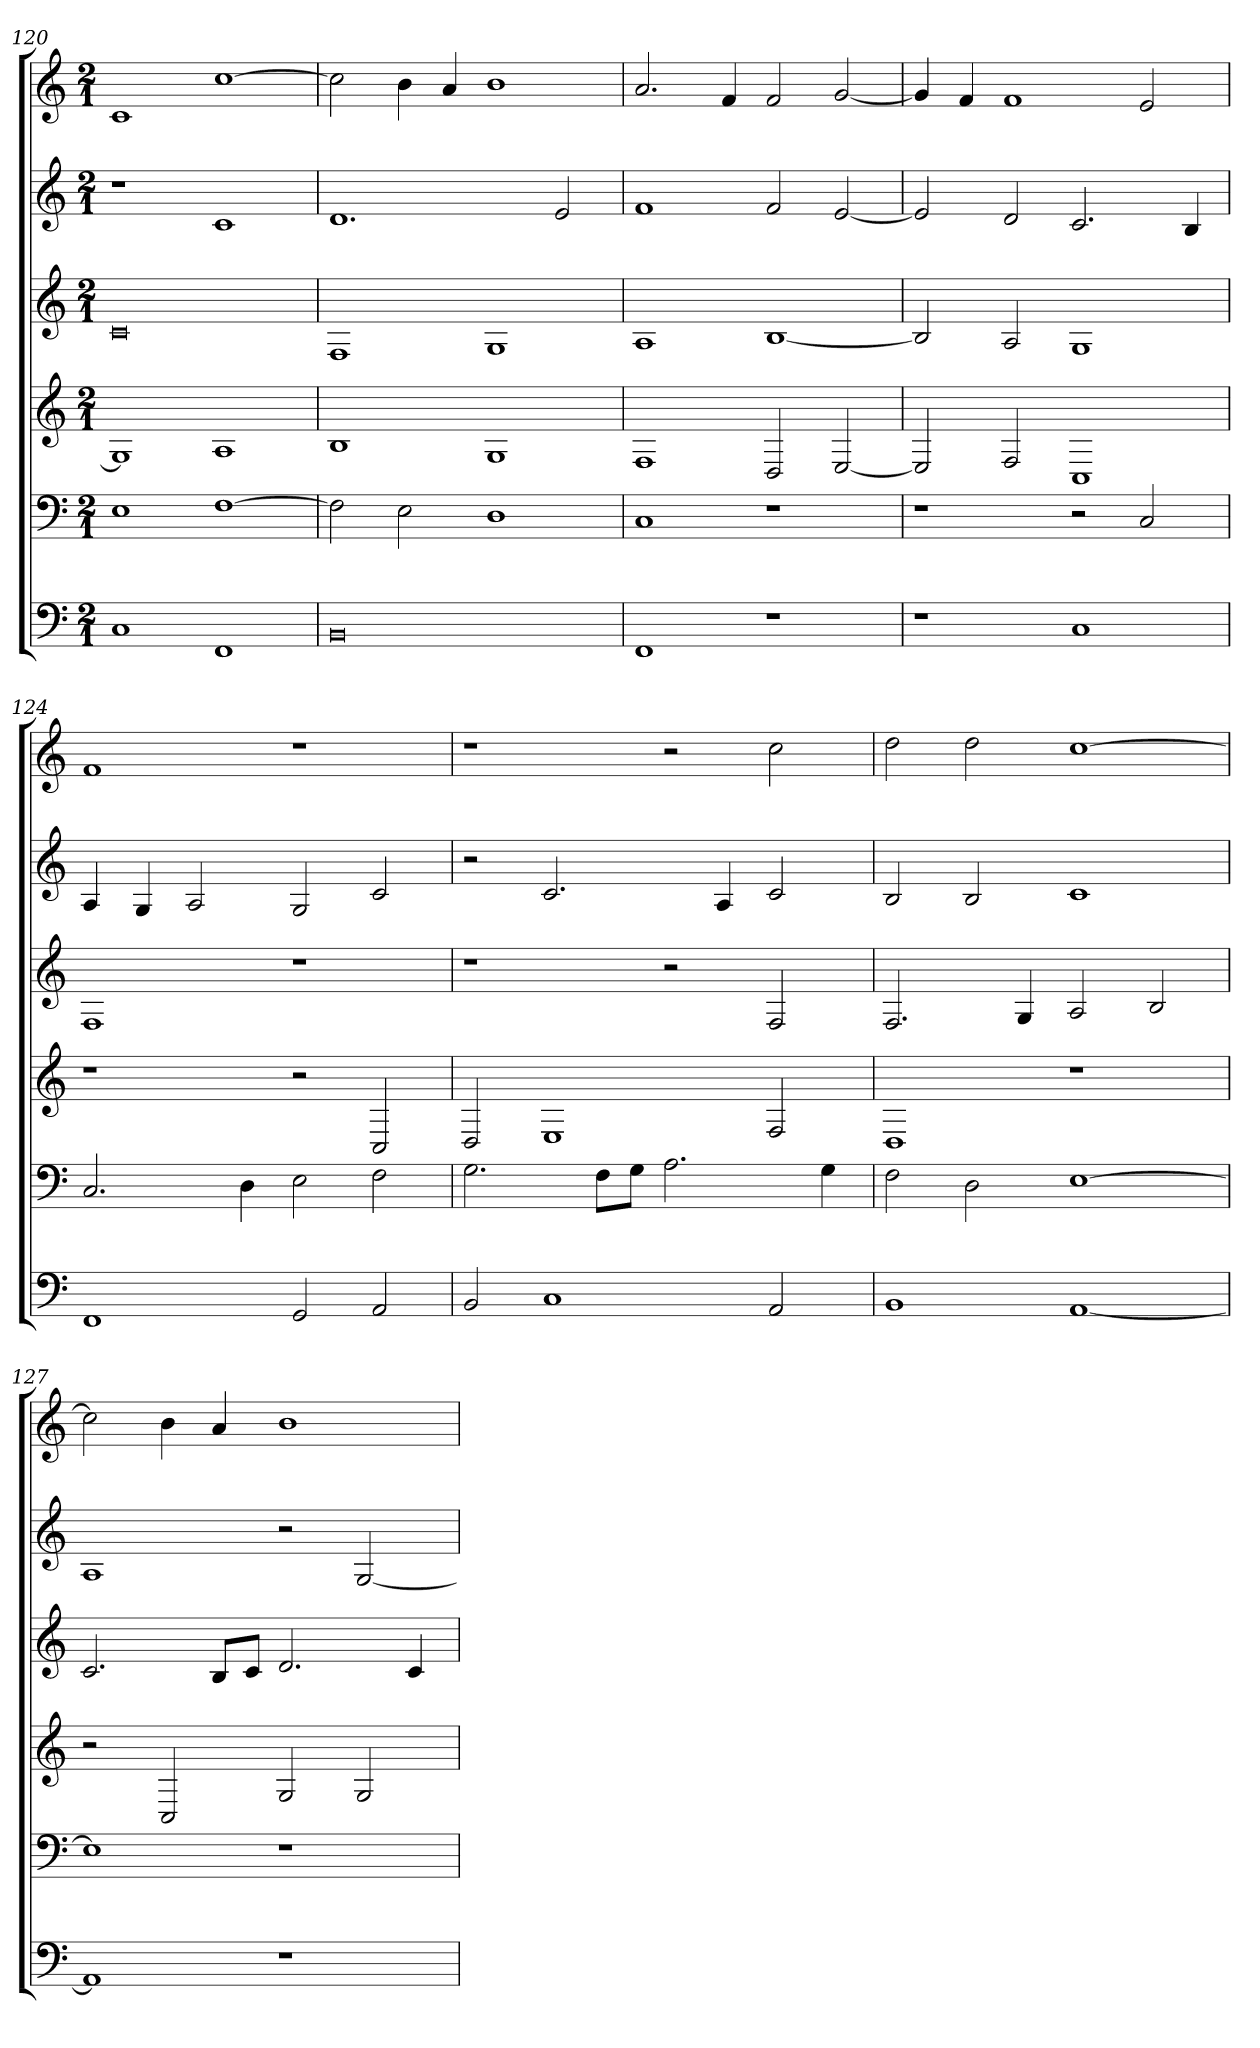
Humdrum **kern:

**kern	**kern	**kern	**kern	**kern	**kern
*part6	*part5	*part4	*part3	*part2	*part1
*staff6	*staff5	*staff4	*staff3	*staff2	*staff1
*clefF4	*clefF4	*clefG2	*clefG2	*clefG2	*clefG2
*M2/1	*M2/1	*M2/1	*M2/1	*M2/1	*M2/1
=120	=120	=120	=120	=120	=120
1C	1E	1G]	0c	1r	1c
1FF	[1F	1A	.	1c	[1cc
=121	=121	=121	=121	=121	=121
0BB	2F]	1B	1F	1.d	2cc]
.	2E	.	.	.	4b
.	.	.	.	.	4a
.	1D	1G	1G	.	1b
.	.	.	.	2e	.
=122	=122	=122	=122	=122	=122
1FF	1C	1F	1A	1f	2.a
.	.	.	.	.	4f
1r	1r	2D	[1B	2f	2f
.	.	[2E	.	[2e	[2g
=123	=123	=123	=123	=123	=123
1r	1r	2E]	2B]	2e]	4g]
.	.	.	.	.	4f
.	.	2F	2A	2d	1f
1C	2r	1C	1G	2.c	.
.	2C	.	.	.	2e
.	.	.	.	4B	.
=124	=124	=124	=124	=124	=124
1FF	2.C	1r	1F	4A	1f
.	.	.	.	4G	.
.	.	.	.	2A	.
.	4D	.	.	.	.
2GG	2E	2r	1r	2G	1r
2AA	2F	2C	.	2c	.
=125	=125	=125	=125	=125	=125
2BB	2.G	2D	1r	2r	1r
1C	.	1E	.	2.c	.
.	8FL	.	.	.	.
.	8GJ	.	.	.	.
.	2.A	.	2r	.	2r
.	.	.	.	4A	.
2AA	.	2F	2F	2c	2cc
.	4G	.	.	.	.
=126	=126	=126	=126	=126	=126
1BB	2F	1D	2.F	2B	2dd
.	2D	.	.	2B	2dd
.	.	.	4G	.	.
[1AA	[1E	1r	2A	1c	[1cc
.	.	.	2B	.	.
=127	=127	=127	=127	=127	=127
1AA]	1E]	2r	2.c	1A	2cc]
.	.	2C	.	.	4b
.	.	.	8BL	.	4a
.	.	.	8cJ	.	.
1r	1r	2G	2.d	2r	1b
.	.	2G	.	[2G	.
.	.	.	4c	.	.
=	=	=	=	=	=
*-	*-	*-	*-	*-	*-
